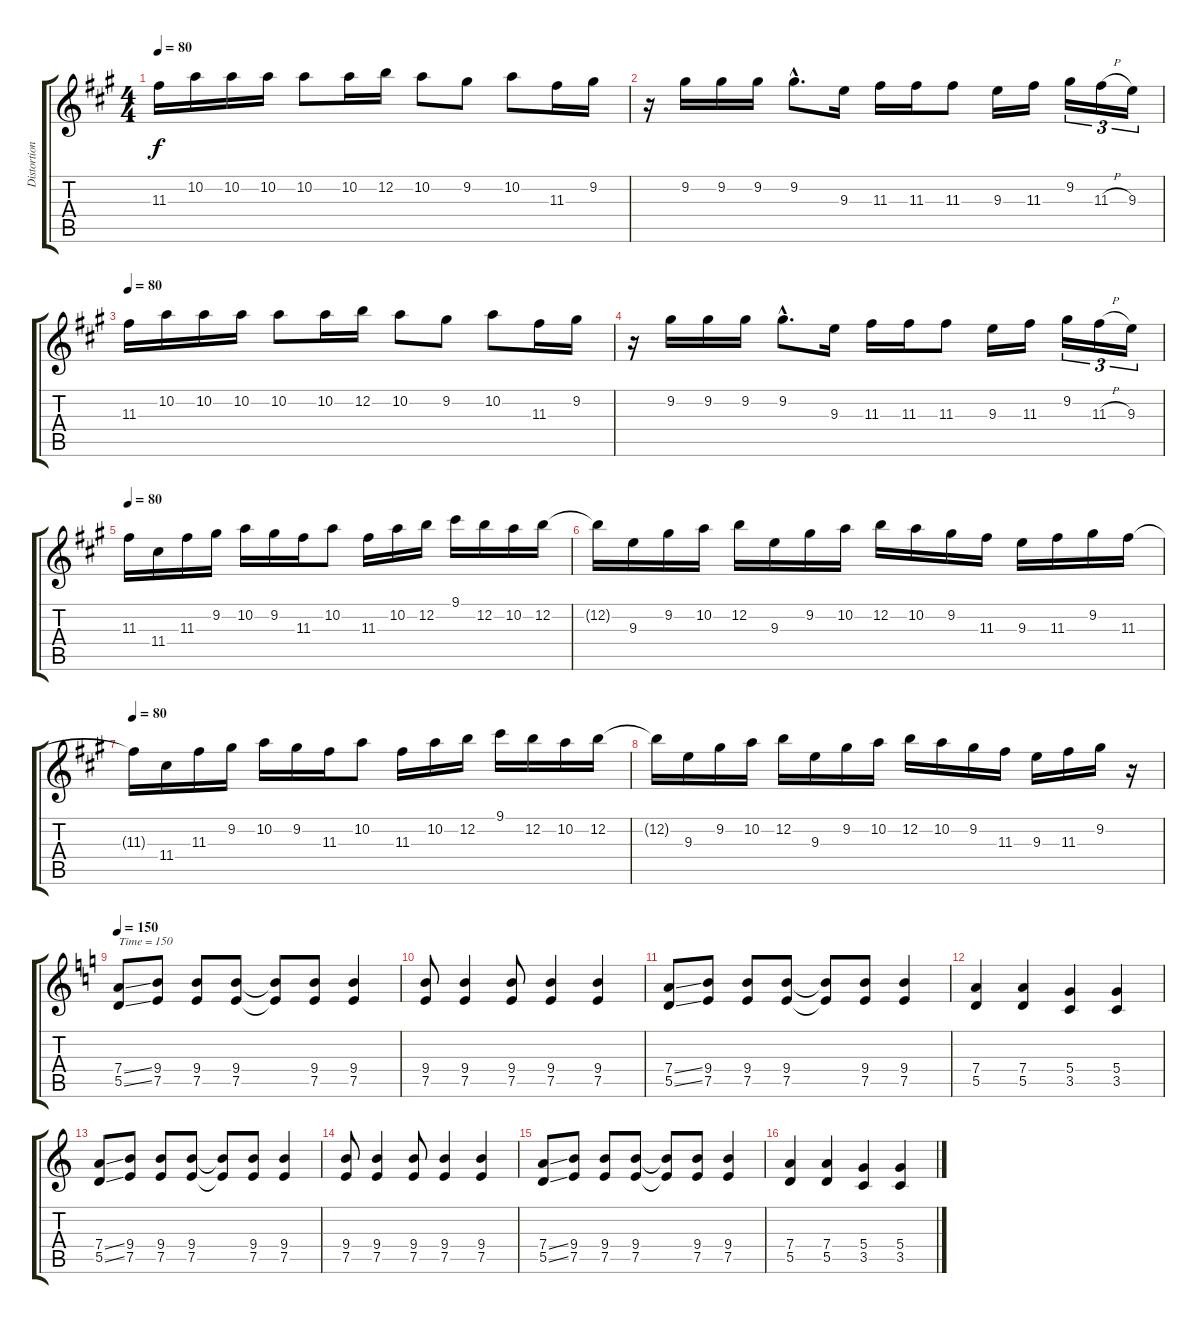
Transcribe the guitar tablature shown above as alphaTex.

\track ("Distortion Guitar 1" "Distortion") {instrument distortionguitar}
\staff {score tabs}
\tuning (E4 B3 G3 D3 A2 E2) {hide}
\ts (4 4)
\tempo 80
\clef g2
\ks f#minor
11.3.16{dy f} 10.2.16 10.2.16 10.2.16 10.2.8 10.2.16 12.2.16 10.2.8 9.2.8 10.2.8 11.3.16 9.2.16 |
r.16 9.2.16 9.2.16 9.2.16 9.2{hac}.8{d} 9.3.16 11.3.16 11.3.16 11.3.8 9.3.16 11.3.16 9.2.16{tu (3 2)} 11.3{h}.16{tu (3 2)} 9.3.16{tu (3 2)} |
\tempo 80
11.3.16 10.2.16 10.2.16 10.2.16 10.2.8 10.2.16 12.2.16 10.2.8 9.2.8 10.2.8 11.3.16 9.2.16 |
r.16 9.2.16 9.2.16 9.2.16 9.2{hac}.8{d} 9.3.16 11.3.16 11.3.16 11.3.8 9.3.16 11.3.16 9.2.16{tu (3 2)} 11.3{h}.16{tu (3 2)} 9.3.16{tu (3 2)} |
\tempo 80
11.3.16 11.4.16 11.3.16 9.2.16 10.2.16 9.2.16 11.3.16 10.2.8 11.3.16 10.2.16 12.2.16 9.1.16 12.2.16 10.2.16 12.2.16 |
12.2{t}.16 9.3.16 9.2.16 10.2.16 12.2.16 9.3.16 9.2.16 10.2.16 12.2.16 10.2.16 9.2.16 11.3.16 9.3.16 11.3.16 9.2.16 11.3.16 |
\tempo 80
11.3{t}.16 11.4.16 11.3.16 9.2.16 10.2.16 9.2.16 11.3.16 10.2.8 11.3.16 10.2.16 12.2.16 9.1.16 12.2.16 10.2.16 12.2.16 |
12.2{t}.16 9.3.16 9.2.16 10.2.16 12.2.16 9.3.16 9.2.16 10.2.16 12.2.16 10.2.16 9.2.16 11.3.16 9.3.16 11.3.16 9.2.16 r.16 |
\tempo 150
\ks c
(7.4{ss} 5.5{ss}).8{txt "Time = 150"} (9.4 7.5).8 (9.4 7.5).8 (9.4 7.5).8 (9.4{t} 7.5{t}).8 (9.4 7.5).8 (9.4 7.5).4 |
(9.4 7.5).8 (9.4 7.5).4 (9.4 7.5).8 (9.4 7.5).4 (9.4 7.5).4 |
(7.4{ss} 5.5{ss}).8 (9.4 7.5).8 (9.4 7.5).8 (9.4 7.5).8 (9.4{t} 7.5{t}).8 (9.4 7.5).8 (9.4 7.5).4 |
(7.4 5.5).4 (7.4 5.5).4 (5.4 3.5).4 (5.4 3.5).4 |
(7.4{ss} 5.5{ss}).8 (9.4 7.5).8 (9.4 7.5).8 (9.4 7.5).8 (9.4{t} 7.5{t}).8 (9.4 7.5).8 (9.4 7.5).4 |
(9.4 7.5).8 (9.4 7.5).4 (9.4 7.5).8 (9.4 7.5).4 (9.4 7.5).4 |
(7.4{ss} 5.5{ss}).8 (9.4 7.5).8 (9.4 7.5).8 (9.4 7.5).8 (9.4{t} 7.5{t}).8 (9.4 7.5).8 (9.4 7.5).4 |
(7.4 5.5).4 (7.4 5.5).4 (5.4 3.5).4 (5.4 3.5).4
